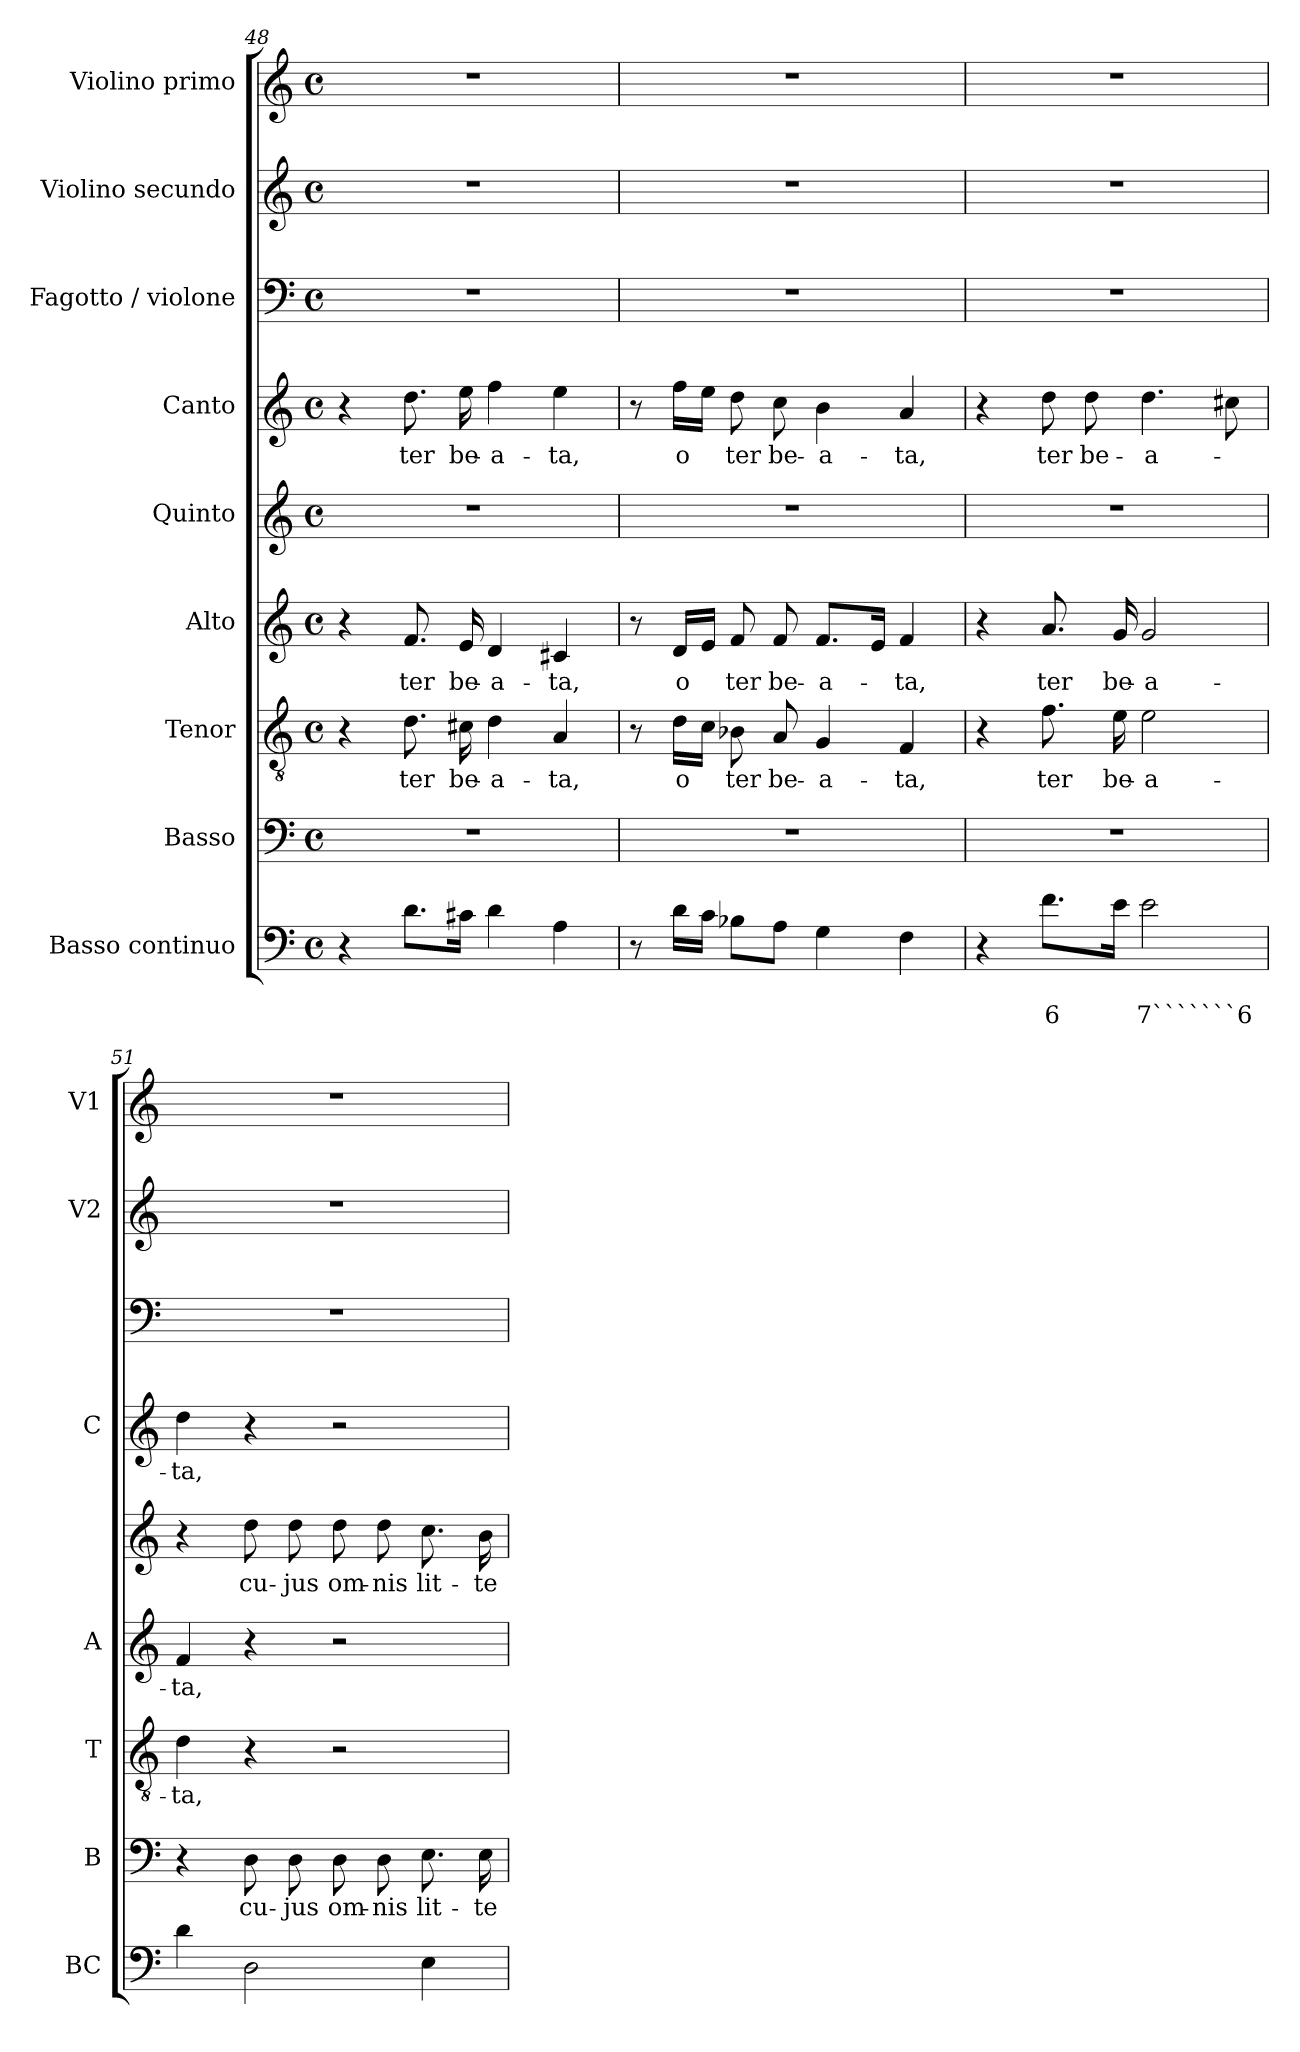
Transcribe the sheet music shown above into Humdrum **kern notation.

**kern	**text	**text	**kern	**text	**kern	**text	**kern	**text	**kern	**text	**kern	**text	**kern	**kern	**kern
*part9	*part9	*part9	*part8	*part8	*part7	*part7	*part6	*part6	*part5	*part5	*part4	*part4	*part3	*part2	*part1
*staff9	*staff9	*staff9	*staff8	*staff8	*staff7	*staff7	*staff6	*staff6	*staff5	*staff5	*staff4	*staff4	*staff3	*staff2	*staff1
*I"Basso continuo	*	*	*I"Basso	*	*I"Tenor	*	*I"Alto	*	*I"Quinto	*	*I"Canto	*	*I"Fagotto / violone	*I"Violino secundo	*I"Violino primo
*I'BC	*	*	*I'B	*	*I'T	*	*I'A	*	*	*	*I'C	*	*	*I'V2	*I'V1
!!LO:LB:g=z
*clefF4	*	*	*clefF4	*	*clefGv2	*	*clefG2	*	*clefG2	*	*clefG2	*	*clefF4	*clefG2	*clefG2
*k[]	*	*	*k[]	*	*k[]	*	*k[]	*	*k[]	*	*k[]	*	*k[]	*k[]	*k[]
*C:	*	*	*C:	*	*C:	*	*C:	*	*C:	*	*C:	*	*C:	*C:	*C:
*M4/4	*	*	*M4/4	*	*M4/4	*	*M4/4	*	*M4/4	*	*M4/4	*	*M4/4	*M4/4	*M4/4
*met(c)	*	*	*met(c)	*	*met(c)	*	*met(c)	*	*met(c)	*	*met(c)	*	*met(c)	*met(c)	*met(c)
=48	=48	=48	=48	=48	=48	=48	=48	=48	=48	=48	=48	=48	=48	=48	=48
4r	.	.	1r	.	4r	.	4r	.	1r	.	4r	.	1r	1r	1r
!	!	!	!	!	!	!LO:LY:b	!	!LO:LY:b	!	!	!	!LO:LY:b	!	!	!
8.d\L	.	.	.	.	8.d\	ter	8.f/	ter	.	.	8.dd\	ter	.	.	.
!	!	!	!	!	!	!LO:LY:b	!	!LO:LY:b	!	!	!	!LO:LY:b	!	!	!
16c#X\Jk	.	.	.	.	16c#X\	be-	16e/	be-	.	.	16ee\	be-	.	.	.
!	!	!	!	!	!	!LO:LY:b	!	!LO:LY:b	!	!	!	!LO:LY:b	!	!	!
4d\	.	.	.	.	4d\	-a-	4d/	-a-	.	.	4ff\	-a-	.	.	.
!	!	!	!	!	!	!LO:LY:b	!	!LO:LY:b	!	!	!	!LO:LY:b	!	!	!
4A\	.	.	.	.	4A/	-ta,	4c#X/	-ta,	.	.	4ee\	-ta,	.	.	.
=49	=49	=49	=49	=49	=49	=49	=49	=49	=49	=49	=49	=49	=49	=49	=49
8r	.	.	1r	.	8r	.	8r	.	1r	.	8r	.	1r	1r	1r
!	!	!	!	!	!	!LO:LY:b	!	!LO:LY:b	!	!	!	!LO:LY:b	!	!	!
16d\LL	.	.	.	.	16d\LL	o	16d/LL	o	.	.	16ff\LL	o	.	.	.
16c\JJ	.	.	.	.	16c\JJ	.	16e/JJ	.	.	.	16ee\JJ	.	.	.	.
!	!	!	!	!	!	!LO:LY:b	!	!LO:LY:b	!	!	!	!LO:LY:b	!	!	!
8B-X\L	.	.	.	.	8B-X\	ter	8f/	ter	.	.	8dd\	ter	.	.	.
!	!	!	!	!	!	!LO:LY:b	!	!LO:LY:b	!	!	!	!LO:LY:b	!	!	!
8A\J	.	.	.	.	8A/	be-	8f/	be-	.	.	8cc\	be-	.	.	.
!	!	!	!	!	!	!LO:LY:b	!	!LO:LY:b	!	!	!	!LO:LY:b	!	!	!
4G\	.	.	.	.	4G/	-a-	8.f/L	-a-	.	.	4b\	-a-	.	.	.
.	.	.	.	.	.	.	16e/Jk	.	.	.	.	.	.	.	.
!	!	!	!	!	!	!LO:LY:b	!	!LO:LY:b	!	!	!	!LO:LY:b	!	!	!
4F\	.	.	.	.	4F/	-ta,	4f/	-ta,	.	.	4a/	-ta,	.	.	.
=50	=50	=50	=50	=50	=50	=50	=50	=50	=50	=50	=50	=50	=50	=50	=50
4r	.	.	1r	.	4r	.	4r	.	1r	.	4r	.	1r	1r	1r
!	!	!LO:LY:b	!	!	!	!LO:LY:b	!	!LO:LY:b	!	!	!	!LO:LY:b	!	!	!
8.f\L	.	6	.	.	8.f\	ter	8.a/	ter	.	.	8dd\	ter	.	.	.
!	!	!	!	!	!	!	!	!	!	!	!	!LO:LY:b	!	!	!
.	.	.	.	.	.	.	.	.	.	.	8dd\	be-	.	.	.
!	!	!	!	!	!	!LO:LY:b	!	!LO:LY:b	!	!	!	!	!	!	!
16e\Jk	.	.	.	.	16e\	be-	16g/	be-	.	.	.	.	.	.	.
!	!	!LO:LY:b	!	!	!	!LO:LY:b	!	!LO:LY:b	!	!	!	!LO:LY:b	!	!	!
2e\	.	7```````6	.	.	2e\	-a-	2g/	-a-	.	.	4.dd\	-a-	.	.	.
.	.	.	.	.	.	.	.	.	.	.	8cc#X\	.	.	.	.
!!LO:PB:g=z
=51	=51	=51	=51	=51	=51	=51	=51	=51	=51	=51	=51	=51	=51	=51	=51
!	!	!	!	!	!	!LO:LY:b	!	!LO:LY:b	!	!	!	!LO:LY:b	!	!	!
4d\	.	.	4r	.	4d\	-ta,	4f/	-ta,	4r	.	4dd\	-ta,	1r	1r	1r
!	!	!	!	!LO:LY:b	!	!	!	!	!	!LO:LY:b	!	!	!	!	!
2D\	.	.	8D\	cu-	4r	.	4r	.	8dd\	cu-	4r	.	.	.	.
!	!	!	!	!LO:LY:b	!	!	!	!	!	!LO:LY:b	!	!	!	!	!
.	.	.	8D\	-jus	.	.	.	.	8dd\	-jus	.	.	.	.	.
!	!	!	!	!LO:LY:b	!	!	!	!	!	!LO:LY:b	!	!	!	!	!
.	.	.	8D\	om-	2r	.	2r	.	8dd\	om-	2r	.	.	.	.
!	!	!	!	!LO:LY:b	!	!	!	!	!	!LO:LY:b	!	!	!	!	!
.	.	.	8D\	-nis	.	.	.	.	8dd\	-nis	.	.	.	.	.
!	!	!	!	!LO:LY:b	!	!	!	!	!	!LO:LY:b	!	!	!	!	!
4E\	.	.	8.E\	lit-	.	.	.	.	8.cc\	lit-	.	.	.	.	.
!	!	!	!	!LO:LY:b	!	!	!	!	!	!LO:LY:b	!	!	!	!	!
.	.	.	16E\	-te-	.	.	.	.	16b\	-te-	.	.	.	.	.
=	=	=	=	=	=	=	=	=	=	=	=	=	=	=	=
*-	*-	*-	*-	*-	*-	*-	*-	*-	*-	*-	*-	*-	*-	*-	*-
